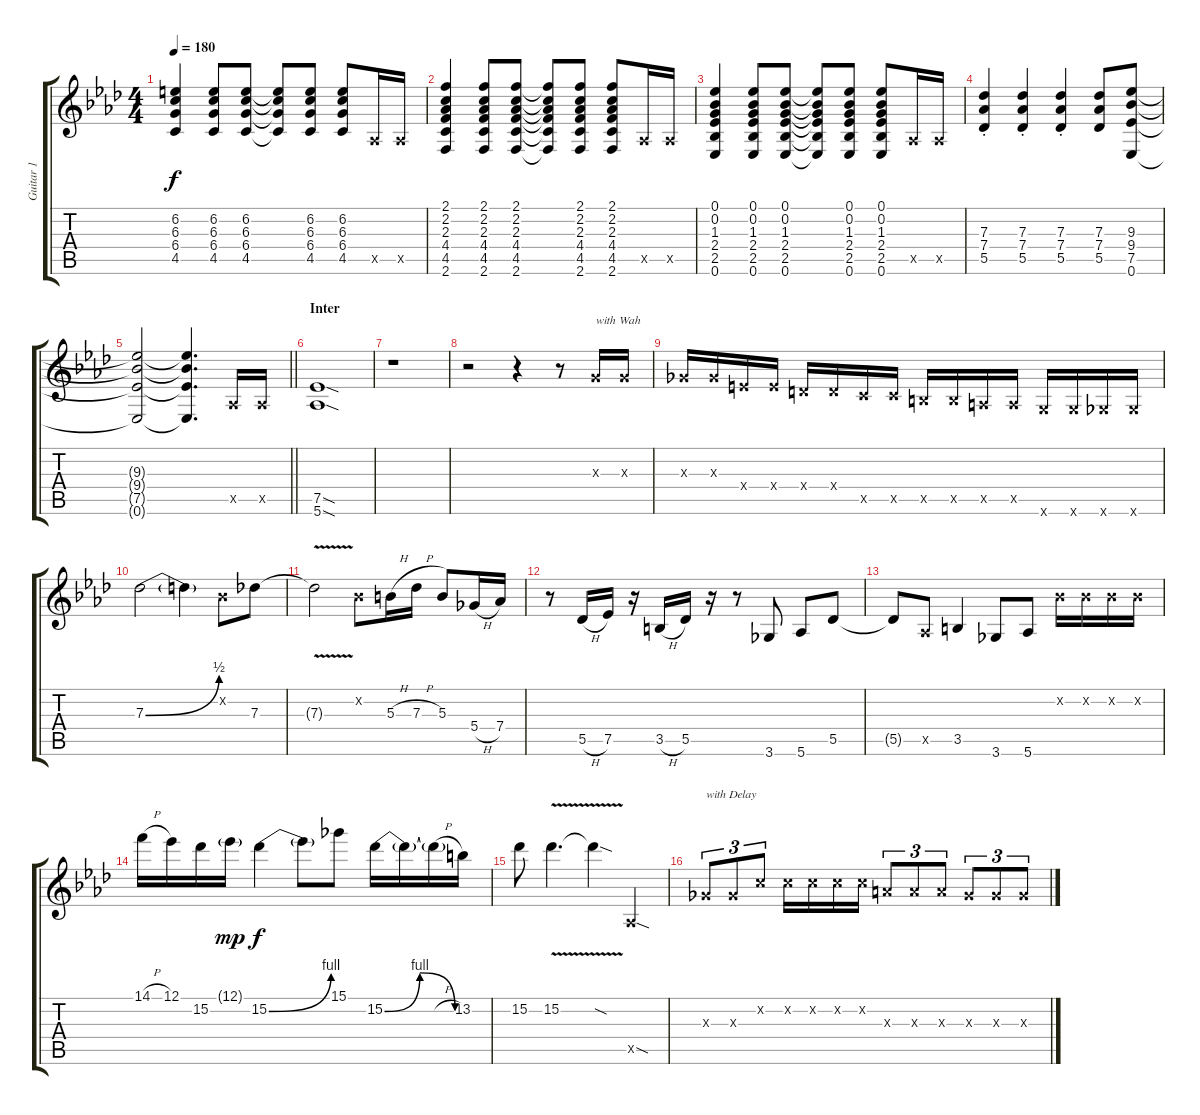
\track ("Guitar 1" "Guitar 1") {instrument overdrivenguitar}
\staff {score tabs}
\tuning (Eb4 Bb3 Gb3 Db3 Ab2 Eb2) {hide}
\ts (4 4)
\tempo 180
\clef g2
\ks ab
(6.2 6.3 6.4 4.5).4{dy f} (6.2 6.3 6.4 4.5).8 (6.2 6.3 6.4 4.5).8 (6.2{t} 6.3{t} 6.4{t} 4.5{t}).8 (6.2 6.3 6.4 4.5).8 (6.2 6.3 6.4 4.5).8 0.5{x}.16 0.5{x}.16 |
(2.1 2.2 2.3 4.4 4.5 2.6).4 (2.1 2.2 2.3 4.4 4.5 2.6).8 (2.1 2.2 2.3 4.4 4.5 2.6).8 (2.1{t} 2.2{t} 2.3{t} 4.4{t} 4.5{t} 2.6{t}).8 (2.1 2.2 2.3 4.4 4.5 2.6).8 (2.1 2.2 2.3 4.4 4.5 2.6).8 0.5{x}.16 0.5{x}.16 |
(0.1 0.2 1.3 2.4 2.5 0.6).4 (0.1 0.2 1.3 2.4 2.5 0.6).8 (0.1 0.2 1.3 2.4 2.5 0.6).8 (0.1{t} 0.2{t} 1.3{t} 2.4{t} 2.5{t} 0.6{t}).8 (0.1 0.2 1.3 2.4 2.5 0.6).8 (0.1 0.2 1.3 2.4 2.5 0.6).8 0.5{x}.16 0.5{x}.16 |
(7.3{st} 7.4{st} 5.5{st}).4 (7.3{st} 7.4{st} 5.5{st}).4 (7.3{st} 7.4{st} 5.5{st}).4 (7.3 7.4 5.5).8 (9.3 9.4 7.5 0.6).8 |
\barLineRight lightlight
(9.3{t} 9.4{t} 7.5{t} 0.6{t}).2 (9.3{t} 9.4{t} 7.5{t} 0.6{t}).4{d} 0.5{x}.16 0.5{x}.16 |
\section ("" "Inter")
(7.5{sod} 5.6{sod}).1 |
r.1 |
r.2 r.4 r.8 1.3{x}.16{txt "with Wah"} 1.3{x}.16 |
0.3{x}.16 0.3{x}.16 3.4{x}.16 3.4{x}.16 1.4{x}.16 1.4{x}.16 4.5{x}.16 4.5{x}.16 3.5{x}.16 3.5{x}.16 1.5{x}.16 1.5{x}.16 4.6{x}.16 4.6{x}.16 3.6{x}.16 3.6{x}.16 |
7.3{be (bend 0 0 60 2)}.2 7.3{t}.4 0.2{x}.8 7.3.8 |
7.3{v t}.2 0.2{x}.8 5.3{h}.16 7.3{h}.16 5.3.8 5.4{h}.16 7.4.16 |
r.8 5.5{h}.16 7.5.16 r.16 3.5{h}.16 5.5.16 r.16 r.8 3.6.8 5.6.8 5.5.8 |
5.5{t}.8 0.5{x}.8 3.5.4 3.6.8 5.6.8 0.2{x}.16 0.2{x}.16 0.2{x}.16 0.2{x}.16 |
14.1{h}.16 12.1.16 15.2.16 12.1{g}.16{dy mp} 15.2{be (bend 0 0 60 4)}.4{dy f} 15.2{t}.8 15.1.8 15.2{be (bendrelease 0 0 30 4 30 4 60 0)}.16 15.2{t}.16 15.2{h t}.16 13.2.16 |
15.2.8 15.2{v}.4{d} 15.2{sod t}.4 0.5{sod x}.4 |
0.3{x}.8{tu (3 2) txt "with Delay"} 0.3{x}.8{tu (3 2)} 2.2{x}.8{tu (3 2)} 2.2{x}.16 2.2{x}.16 2.2{x}.16 2.2{x}.16 3.3{x}.8{tu (3 2)} 3.3{x}.8{tu (3 2)} 3.3{x}.8{tu (3 2)} 0.3{x}.8{tu (3 2)} 0.3{x}.8{tu (3 2)} 0.3{x}.8{tu (3 2)}
